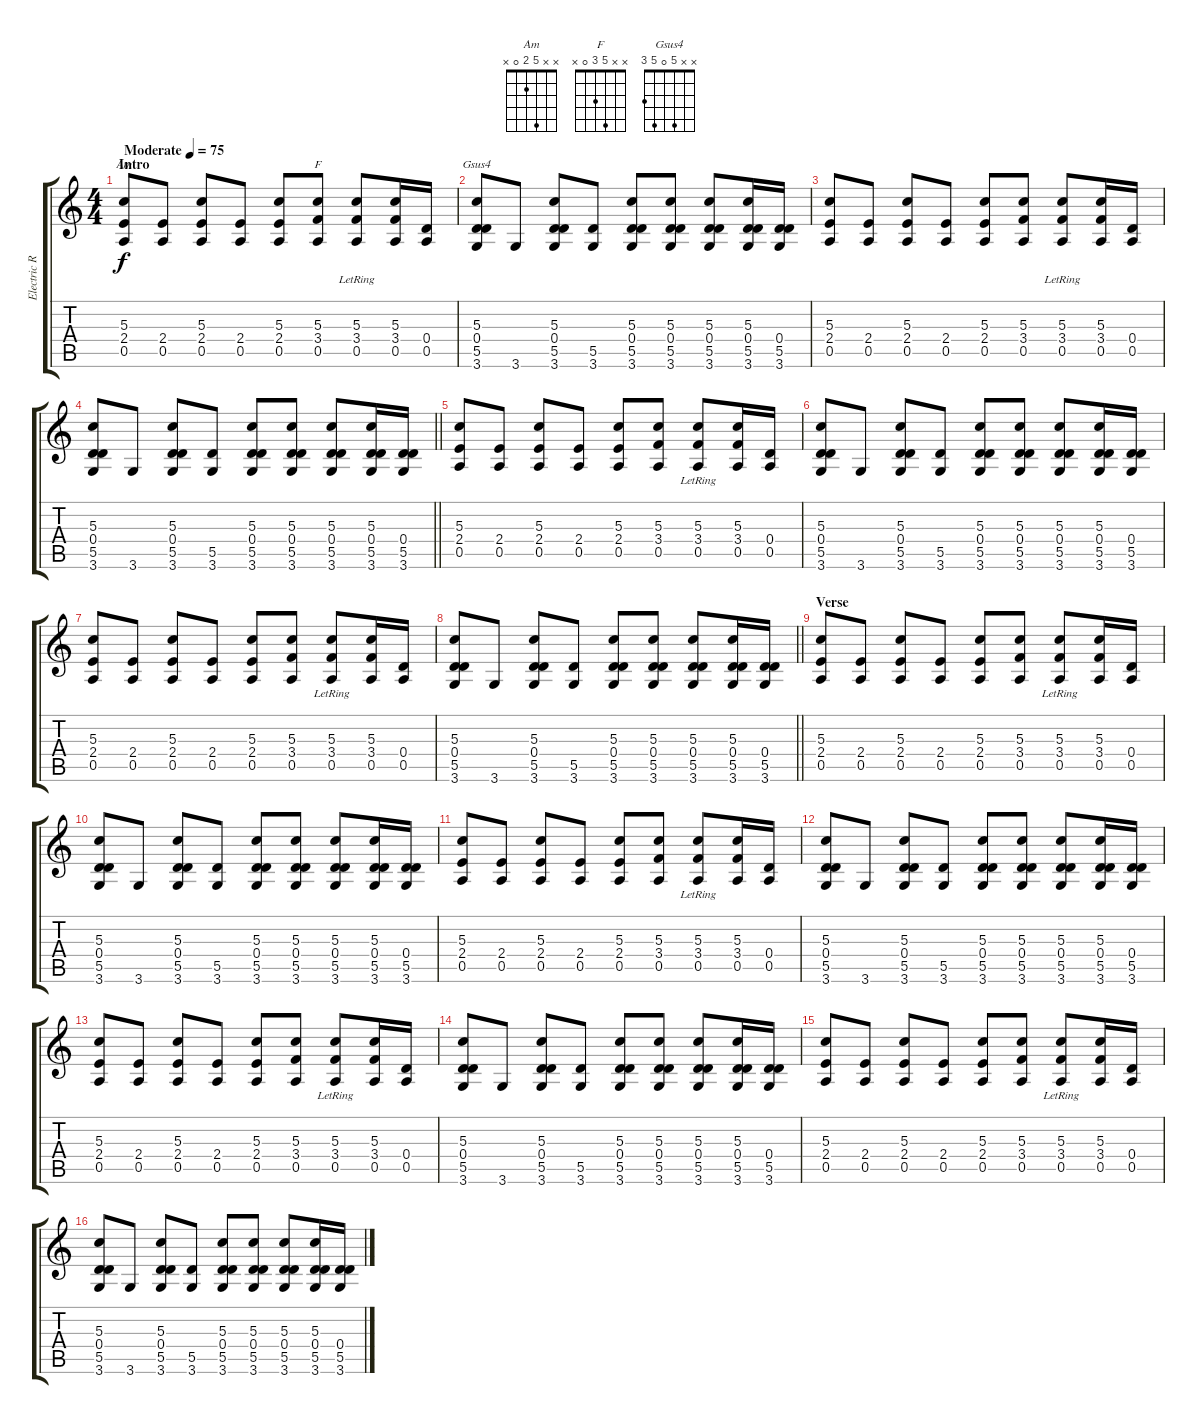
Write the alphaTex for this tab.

\track ("Electric Rhythm" "Electric R") {instrument electricguitarclean}
\staff {score tabs}
\tuning (E4 B3 G3 D3 A2 E2) {hide}
\chord ("Am" x x 5 2 0 x)
\chord ("F" x x 5 3 0 x)
\chord ("Gsus4" x x 5 0 5 3)
\ts (4 4)
\section ("" "Intro")
\tempo (75 "Moderate")
\clef g2
\ks c
(5.3 2.4 0.5).8{ch "Am" dy f instrument electricguitarclean} (2.4 0.5).8 (5.3 2.4 0.5).8 (2.4 0.5).8 (5.3 2.4 0.5).8 (5.3 3.4 0.5).8{ch "F"} (5.3{lr} 3.4 0.5).8 (5.3 3.4 0.5).16 (0.4 0.5).16 |
(5.3 0.4 5.5 3.6).8{ch "Gsus4"} 3.6.8 (5.3 0.4 5.5 3.6).8 (5.5 3.6).8 (5.3 0.4 5.5 3.6).8 (5.3 0.4 5.5 3.6).8 (5.3 0.4 5.5 3.6).8 (5.3 0.4 5.5 3.6).16 (0.4 5.5 3.6).16 |
(5.3 2.4 0.5).8 (2.4 0.5).8 (5.3 2.4 0.5).8 (2.4 0.5).8 (5.3 2.4 0.5).8 (5.3 3.4 0.5).8 (5.3{lr} 3.4 0.5).8 (5.3 3.4 0.5).16 (0.4 0.5).16 |
\barLineRight lightlight
(5.3 0.4 5.5 3.6).8 3.6.8 (5.3 0.4 5.5 3.6).8 (5.5 3.6).8 (5.3 0.4 5.5 3.6).8 (5.3 0.4 5.5 3.6).8 (5.3 0.4 5.5 3.6).8 (5.3 0.4 5.5 3.6).16 (0.4 5.5 3.6).16 |
(5.3 2.4 0.5).8 (2.4 0.5).8 (5.3 2.4 0.5).8 (2.4 0.5).8 (5.3 2.4 0.5).8 (5.3 3.4 0.5).8 (5.3{lr} 3.4 0.5).8 (5.3 3.4 0.5).16 (0.4 0.5).16 |
(5.3 0.4 5.5 3.6).8 3.6.8 (5.3 0.4 5.5 3.6).8 (5.5 3.6).8 (5.3 0.4 5.5 3.6).8 (5.3 0.4 5.5 3.6).8 (5.3 0.4 5.5 3.6).8 (5.3 0.4 5.5 3.6).16 (0.4 5.5 3.6).16 |
(5.3 2.4 0.5).8 (2.4 0.5).8 (5.3 2.4 0.5).8 (2.4 0.5).8 (5.3 2.4 0.5).8 (5.3 3.4 0.5).8 (5.3{lr} 3.4 0.5).8 (5.3 3.4 0.5).16 (0.4 0.5).16 |
\barLineRight lightlight
(5.3 0.4 5.5 3.6).8 3.6.8 (5.3 0.4 5.5 3.6).8 (5.5 3.6).8 (5.3 0.4 5.5 3.6).8 (5.3 0.4 5.5 3.6).8 (5.3 0.4 5.5 3.6).8 (5.3 0.4 5.5 3.6).16 (0.4 5.5 3.6).16 |
\section ("" "Verse")
(5.3 2.4 0.5).8 (2.4 0.5).8 (5.3 2.4 0.5).8 (2.4 0.5).8 (5.3 2.4 0.5).8 (5.3 3.4 0.5).8 (5.3{lr} 3.4 0.5).8 (5.3 3.4 0.5).16 (0.4 0.5).16 |
(5.3 0.4 5.5 3.6).8 3.6.8 (5.3 0.4 5.5 3.6).8 (5.5 3.6).8 (5.3 0.4 5.5 3.6).8 (5.3 0.4 5.5 3.6).8 (5.3 0.4 5.5 3.6).8 (5.3 0.4 5.5 3.6).16 (0.4 5.5 3.6).16 |
(5.3 2.4 0.5).8 (2.4 0.5).8 (5.3 2.4 0.5).8 (2.4 0.5).8 (5.3 2.4 0.5).8 (5.3 3.4 0.5).8 (5.3{lr} 3.4 0.5).8 (5.3 3.4 0.5).16 (0.4 0.5).16 |
(5.3 0.4 5.5 3.6).8 3.6.8 (5.3 0.4 5.5 3.6).8 (5.5 3.6).8 (5.3 0.4 5.5 3.6).8 (5.3 0.4 5.5 3.6).8 (5.3 0.4 5.5 3.6).8 (5.3 0.4 5.5 3.6).16 (0.4 5.5 3.6).16 |
(5.3 2.4 0.5).8 (2.4 0.5).8 (5.3 2.4 0.5).8 (2.4 0.5).8 (5.3 2.4 0.5).8 (5.3 3.4 0.5).8 (5.3{lr} 3.4 0.5).8 (5.3 3.4 0.5).16 (0.4 0.5).16 |
(5.3 0.4 5.5 3.6).8 3.6.8 (5.3 0.4 5.5 3.6).8 (5.5 3.6).8 (5.3 0.4 5.5 3.6).8 (5.3 0.4 5.5 3.6).8 (5.3 0.4 5.5 3.6).8 (5.3 0.4 5.5 3.6).16 (0.4 5.5 3.6).16 |
(5.3 2.4 0.5).8 (2.4 0.5).8 (5.3 2.4 0.5).8 (2.4 0.5).8 (5.3 2.4 0.5).8 (5.3 3.4 0.5).8 (5.3{lr} 3.4 0.5).8 (5.3 3.4 0.5).16 (0.4 0.5).16 |
(5.3 0.4 5.5 3.6).8 3.6.8 (5.3 0.4 5.5 3.6).8 (5.5 3.6).8 (5.3 0.4 5.5 3.6).8 (5.3 0.4 5.5 3.6).8 (5.3 0.4 5.5 3.6).8 (5.3 0.4 5.5 3.6).16 (0.4 5.5 3.6).16
